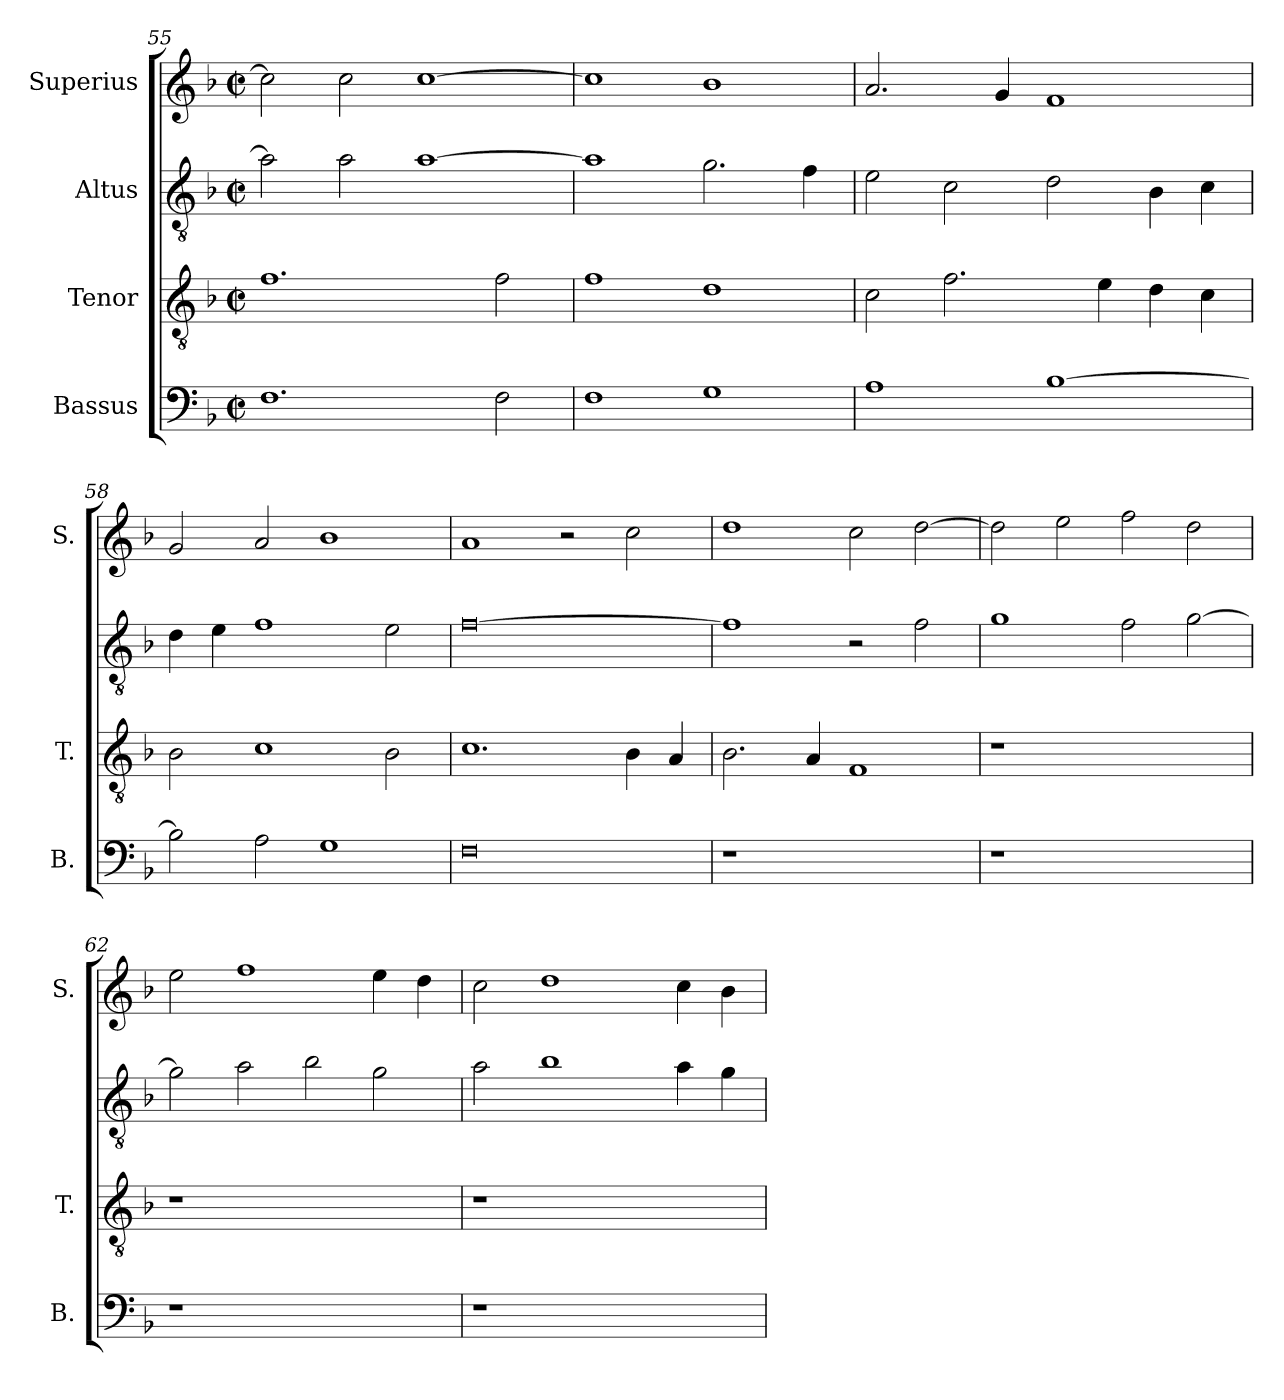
**kern	**kern	**kern	**kern
*part4	*part3	*part2	*part1
*staff4	*staff3	*staff2	*staff1
*I"Bassus	*I"Tenor	*I"Altus	*I"Superius
*I'B.	*I'T.	*	*I'S.
!!LO:LB:g=z
*clefF4	*clefGv2	*clefGv2	*clefG2
*	*ITrd7c12	*ITrd7c12	*
*k[b-]	*k[b-]	*k[b-]	*k[b-]
*F:	*F:	*F:	*F:
*M2/2	*M2/2	*M2/2	*M2/2
*met(c|)	*met(c|)	*met(c|)	*met(c|)
=55	=55	=55	=55
1.Fi	1.Fi	2Ai\]	2cci\]
.	.	2Ai\	2cci\
.	.	[>1Ai	[>1cci
2Fi\	2Fi\	.	.
=56	=56	=56	=56
1Fi	1Fi	1Ai]	1cci]
1Gi	1Di	2.Gi\	1b-i
.	.	4Fi\	.
=57	=57	=57	=57
1Ai	2Ci\	2Ei\	2.ai/
.	2.Fi\	2Ci\	.
.	.	.	4gi/
[>1B-i	.	2Di\	1fi
.	4Ei\	.	.
.	4Di\	4BB-i\	.
.	4Ci\	4Ci\	.
=58	=58	=58	=58
2B-i\]	2BB-i\	4Di\	2gi/
.	.	4Ei\	.
2Ai\	1Ci	1Fi	2ai/
1Gi	.	.	1b-i
.	2BB-i\	2Ei\	.
=59	=59	=59	=59
0Fi	1.Ci	[>0Fi	1ai
.	.	.	2r
.	4BB-i\	.	2cci\
.	4AAi/	.	.
!!LO:PB:g=z
=60	=60	=60	=60
!LO:N:vis=1	!	!	!
1r	2.BB-i\	1Fi]	1ddi
.	4AAi/	.	.
1ryy	1FFi	2r	2cci\
.	.	2Fi\	[>2ddi\
=61	=61	=61	=61
!LO:N:vis=1	!LO:N:vis=1	!	!
1r	1r	1Gi	2ddi\]
.	.	.	2eei\
1ryy	1ryy	2Fi\	2ffi\
.	.	[>2Gi\	2ddi\
=62	=62	=62	=62
!LO:N:vis=1	!LO:N:vis=1	!	!
1r	1r	2Gi\]	2eei\
.	.	2Ai\	1ffi
1ryy	1ryy	2B-i\	.
.	.	2Gi\	4eei\
.	.	.	4ddi\
=63	=63	=63	=63
!LO:N:vis=1	!LO:N:vis=1	!	!
1r	1r	2Ai\	2cci\
.	.	1B-i	1ddi
1ryy	1ryy	.	.
.	.	4Ai\	4cci\
.	.	4Gi\	4b-i\
=	=	=	=
*-	*-	*-	*-
